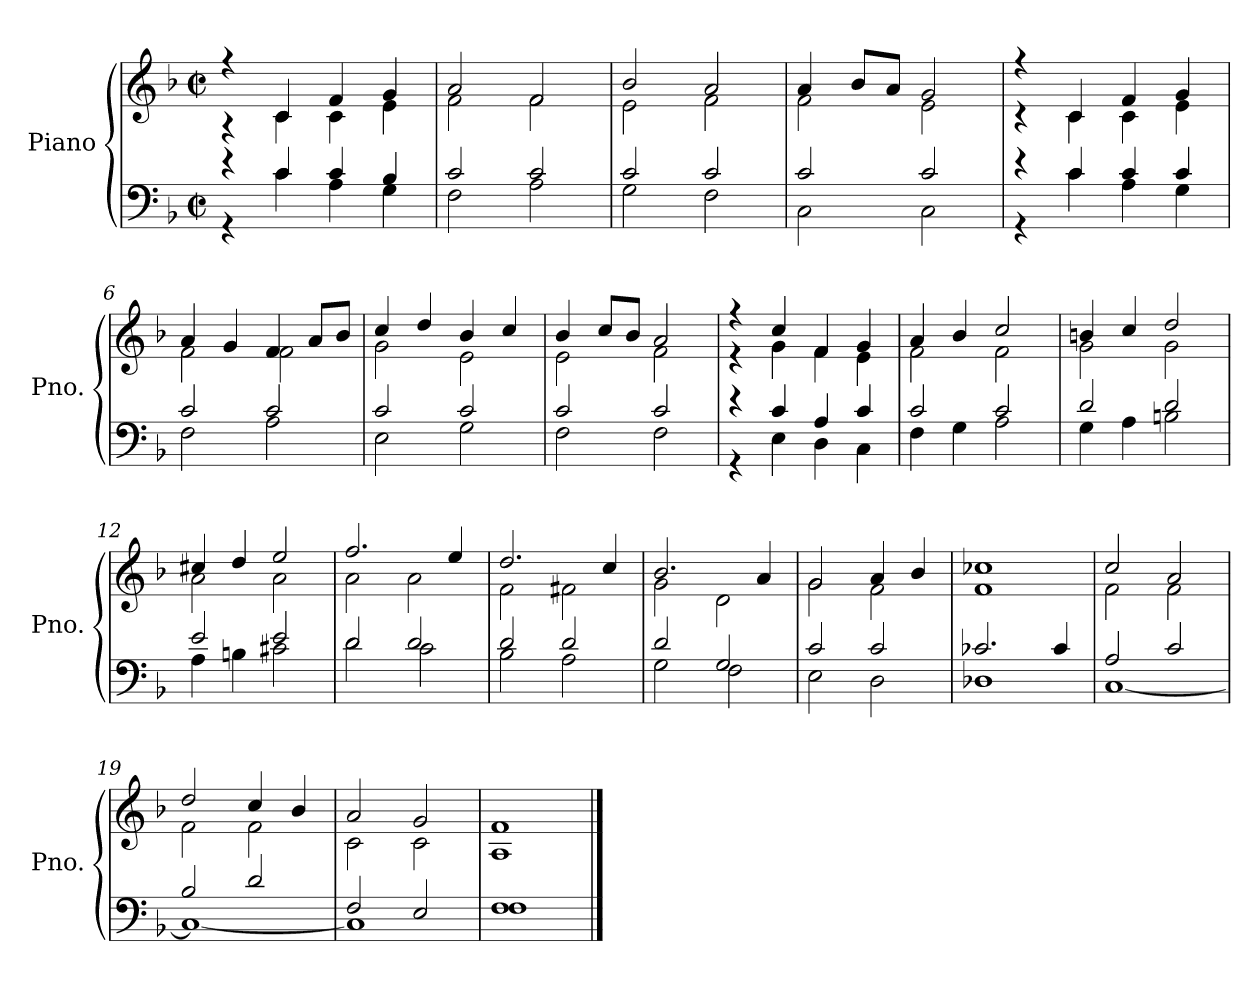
**kern	**kern
*part1	*part1
*staff2	*staff1
*I"Piano	*
*I'Pno.	*
*clefF4	*clefG2
*k[b-]	*k[b-]
*M2/2	*M2/2
*met(c|)	*met(c|)
=1	=1
*^	*^
4r	4r	4r	4r
4c/	4c\	4c/	4c\
4c/	4A\	4f/	4c\
4B-/	4G\	4g/	4e\
=2	=2	=2	=2
2c/	2F\	2a/	2f\
2c/	2A\	2f/	2f\
=3	=3	=3	=3
2c/	2G\	2b-/	2e\
2c/	2F\	2a/	2f\
=4	=4	=4	=4
2c/	2C\	4a/	2f\
.	.	8b-/L	.
.	.	8a/J	.
2c/	2C\	2g/	2e\
=5	=5	=5	=5
4r	4r	4r	4r
4c/	4c\	4c/	4c\
4c/	4A\	4f/	4c\
4c/	4G\	4g/	4e\
=6	=6	=6	=6
2c/	2F\	4a/	2f\
.	.	4g/	.
2c/	2A\	4f/	2f\
.	.	8a/L	.
.	.	8b-/J	.
=7	=7	=7	=7
2c/	2E\	4cc/	2g\
.	.	4dd/	.
2c/	2G\	4b-/	2e\
.	.	4cc/	.
=8	=8	=8	=8
2c/	2F\	4b-/	2e\
.	.	8cc/L	.
.	.	8b-/J	.
2c/	2F\	2a/	2f\
=9	=9	=9	=9
4r	4r	4r	4r
4c/	4E\	4cc/	4g\
4A/	4D\	4f/	4f\
4c/	4C\	4g/	4e\
=10	=10	=10	=10
2c/	4F\	4a/	2f\
.	4G\	4b-/	.
2c/	2A\	2cc/	2f\
=11	=11	=11	=11
2d/	4G\	4bn/	2g\
.	4A\	4cc/	.
2d/	2Bn\	2dd/	2g\
=12	=12	=12	=12
2e/	4A\	4cc#X/	2a\
.	4Bn\	4dd/	.
2e/	2c#X\	2ee/	2a\
!!LO:LB:g=z	!!
=13	=13	=13	=13
2d/	2d\	2.ff/	2a\
2d/	2c\	.	2a\
.	.	4ee/	.
=14	=14	=14	=14
2d/	2B-\	2.dd/	2f\
2d/	2A\	.	2f#X\
.	.	4cc/	.
=15	=15	=15	=15
2d/	2G\	2.b-/	2g\
2G/	2F\	.	2d\
.	.	4a/	.
=16	=16	=16	=16
2c/	2E\	2g/	2g\
2c/	2D\	4a/	2f\
.	.	4b-/	.
=17	=17	=17	=17
2.c-X/	1D-X	1cc-X	1f
4c-/	.	.	.
=18	=18	=18	=18
2A/	[1C	2cc/	2f\
2c/	.	2a/	2f\
=19	=19	=19	=19
2B-/	1C_	2dd/	2f\
2d/	.	4cc/	2f\
.	.	4b-/	.
=20	=20	=20	=20
2F/	1C]	2a/	2c\
2E/	.	2g/	2c\
=21	=21	=21	=21
1F	1F	1f	1A
*v	*v	*	*
*	*v	*v
==	==
*-	*-
